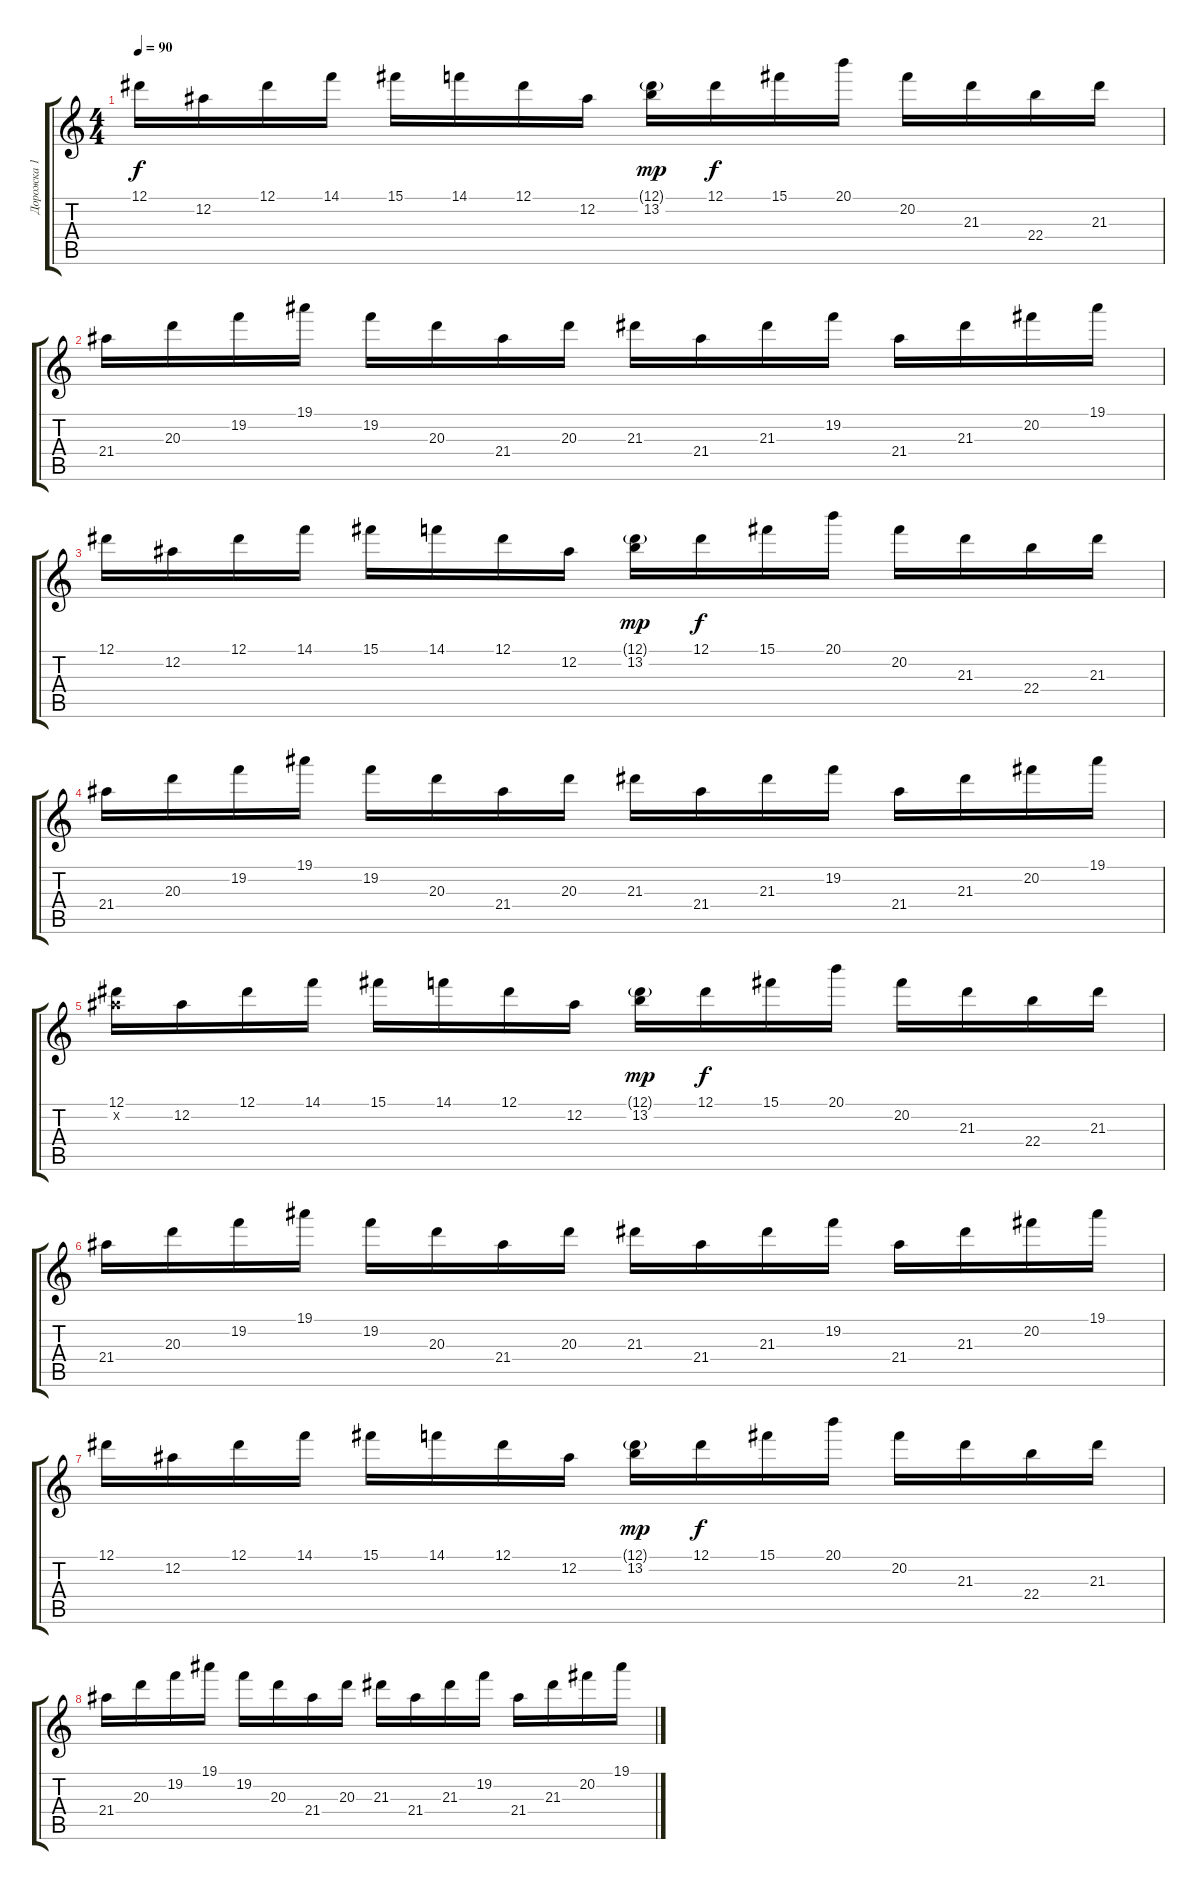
\track ("Дорожка 1" "Дорожка 1") {instrument distortionguitar}
\staff {score tabs}
\tuning (Eb4 Bb3 Gb3 Db3 Ab2 Eb2) {hide}
\ts (4 4)
\tempo 90
\clef g2
\ks c
12.1.16{dy f} 12.2.16 12.1.16 14.1.16 15.1.16 14.1.16 12.1.16 12.2.16 (12.1{g} 13.2).16{dy mp} 12.1.16{dy f} 15.1.16 20.1.16 20.2.16 21.3.16 22.4.16 21.3.16 |
21.4.16 20.3.16 19.2.16 19.1.16 19.2.16 20.3.16 21.4.16 20.3.16 21.3.16 21.4.16 21.3.16 19.2.16 21.4.16 21.3.16 20.2.16 19.1.16 |
12.1.16 12.2.16 12.1.16 14.1.16 15.1.16 14.1.16 12.1.16 12.2.16 (12.1{g} 13.2).16{dy mp} 12.1.16{dy f} 15.1.16 20.1.16 20.2.16 21.3.16 22.4.16 21.3.16 |
21.4.16 20.3.16 19.2.16 19.1.16 19.2.16 20.3.16 21.4.16 20.3.16 21.3.16 21.4.16 21.3.16 19.2.16 21.4.16 21.3.16 20.2.16 19.1.16 |
(12.1 12.2{x}).16 12.2.16 12.1.16 14.1.16 15.1.16 14.1.16 12.1.16 12.2.16 (12.1{g} 13.2).16{dy mp} 12.1.16{dy f} 15.1.16 20.1.16 20.2.16 21.3.16 22.4.16 21.3.16 |
21.4.16 20.3.16 19.2.16 19.1.16 19.2.16 20.3.16 21.4.16 20.3.16 21.3.16 21.4.16 21.3.16 19.2.16 21.4.16 21.3.16 20.2.16 19.1.16 |
12.1.16 12.2.16 12.1.16 14.1.16 15.1.16 14.1.16 12.1.16 12.2.16 (12.1{g} 13.2).16{dy mp} 12.1.16{dy f} 15.1.16 20.1.16 20.2.16 21.3.16 22.4.16 21.3.16 |
21.4.16 20.3.16 19.2.16 19.1.16 19.2.16 20.3.16 21.4.16 20.3.16 21.3.16 21.4.16 21.3.16 19.2.16 21.4.16 21.3.16 20.2.16 19.1.16
